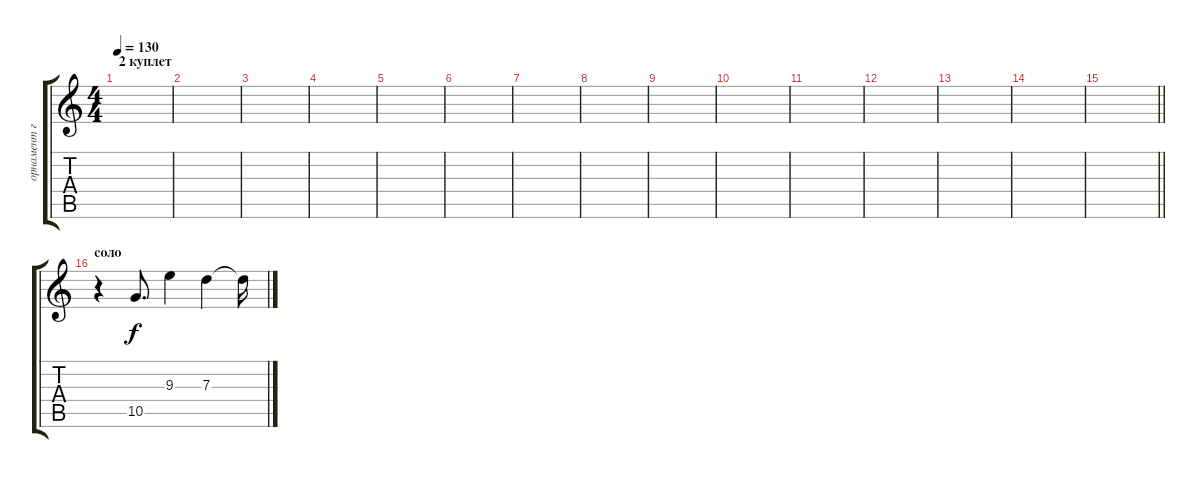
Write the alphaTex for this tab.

\track ("орнамент гитара 3" "орнамент г") {instrument electricguitarmuted}
\staff {score tabs}
\tuning (E4 B3 G3 D3 A2 E2) {hide}
\ts (4 4)
\section ("" "2 куплет")
\tempo 130
\clef g2
\ks c
|
|
|
|
|
|
|
|
|
|
|
|
|
|
\barLineRight lightlight
|
\section ("" "соло")
r.4 10.5.8{d} 9.3.4 7.3.4 7.3{t}.16
